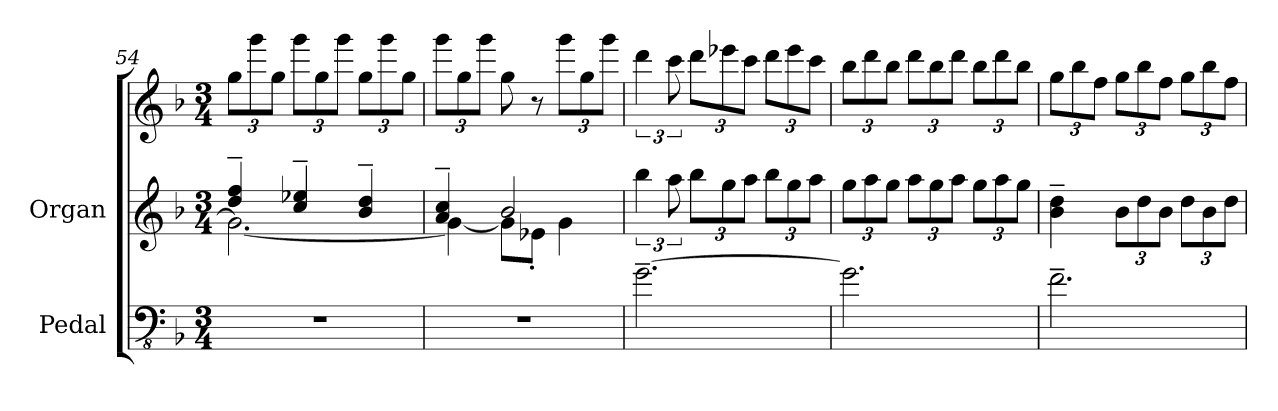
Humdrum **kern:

**kern	**kern	**kern
*part2	*part1	*part1
*staff3	*staff2	*staff1
*I"Pedal	*I"Organ	*
*clefFv4	*clefG2	*clefG2
*k[b-]	*k[b-]	*k[b-]
*M3/4	*M3/4	*M3/4
=54	=54	=54
*	*^	*
*	*	*	*Xbrackettup
2.r	4dd/~ 4ff/~	2.g\_	12gg\L
.	.	.	12ggg\
.	.	.	12gg\J
.	4cc/~ 4ee-X/~	.	12ggg\L
.	.	.	12gg\
.	.	.	12ggg\J
.	4b-/~ 4dd/~	.	12gg\L
.	.	.	12ggg\
.	.	.	12gg\J
=55	=55	=55	=55
2.r	4a/~ 4cc/~	4g\_	12ggg\L
.	.	.	12gg\
.	.	.	12ggg\J
.	2b-/	8g\L]	8gg\
.	.	8e-X'\J	8r
.	.	4g\	12ggg\L
.	.	.	12gg\
.	.	.	12ggg\J
*	*v	*v	*
!!LO:LB:g=z
=56	=56	=56
*	*	*brackettup
[2.G~\	6bb-\	6ddd\
.	12aa\	12ccc\
*	*Xbrackettup	*Xbrackettup
.	12bb-\L	12ddd\L
.	12gg\	12eee-X\
.	12aa\J	12ccc\J
.	12bb-\L	12ddd\L
.	12gg\	12eee-\
.	12aa\J	12ccc\J
=57	=57	=57
2.G\]	12gg\L	12bb-\L
.	12aa\	12ddd\
.	12gg\J	12bb-\J
.	12aa\L	12ddd\L
.	12gg\	12bb-\
.	12aa\J	12ddd\J
.	12gg\L	12bb-\L
.	12aa\	12ddd\
.	12gg\J	12bb-\J
=58	=58	=58
2.F~\	4b-\~ 4dd\~	12gg\L
.	.	12bb-\
.	.	12ff\J
.	12b-\L	12gg\L
.	12dd\	12bb-\
.	12b-\J	12ff\J
.	12dd\L	12gg\L
.	12b-\	12bb-\
.	12dd\J	12ff\J
=	=	=
*-	*-	*-
